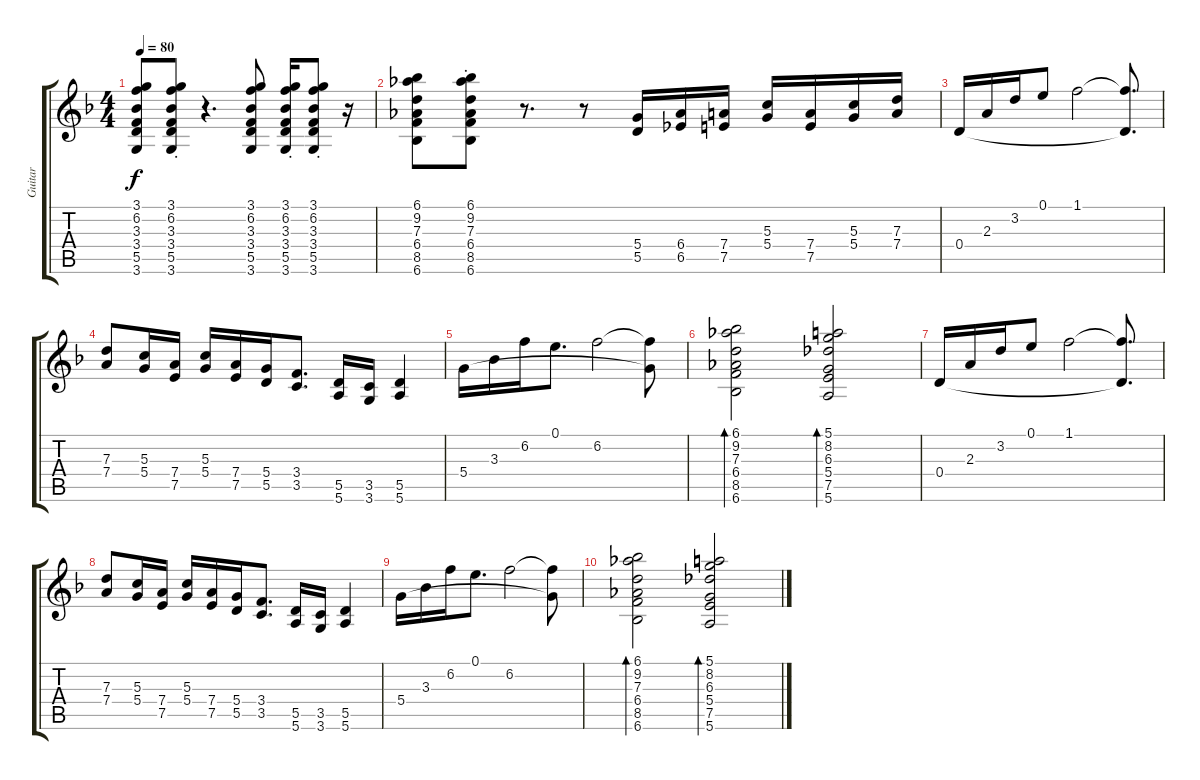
\track ("Guitar" "Guitar") {instrument electricguitarclean}
\staff {score tabs}
\tuning (E4 B3 G3 D3 A2 E2) {hide}
\ts (4 4)
\tempo 80
\clef g2
\ks dminor
(3.1 6.2 3.3 3.4 5.5 3.6).8{dy f} (3.1{st} 6.2{st} 3.3{st} 3.4{st} 5.5{st} 3.6{st}).8 r.4{d} (3.1 6.2 3.3 3.4 5.5 3.6).8 (3.1{st} 6.2{st} 3.3{st} 3.4{st} 5.5{st} 3.6{st}).16 (3.1{st} 6.2{st} 3.3{st} 3.4{st} 5.5{st} 3.6{st}).8 r.16 |
(6.1 9.2 7.3 6.4 8.5 6.6).8 (6.1{st} 9.2{st} 7.3{st} 6.4{st} 8.5{st} 6.6{st}).8 r.8{d} r.8 (5.4 5.5).16 (6.4 6.5).16 (7.4 7.5).16 (5.3 5.4).16 (7.4 7.5).16 (5.3 5.4).16 (7.3 7.4).16 |
0.4.16 2.3.16 3.2.16 0.1.8 1.1.2 (1.1{t} 0.4{t}).8{d} |
(7.3 7.4).8 (5.3 5.4).16 (7.4 7.5).16 (5.3 5.4).16 (7.4 7.5).16 (5.4 5.5).16 (3.4 3.5).8{d} (5.5 5.6).16 (3.5 3.6).16 (5.5 5.6).4 |
5.4.16 3.3.16 6.2.16 0.1.8{d} 6.2.2 (6.2{t} 5.4{t}).8 |
(6.1 9.2 7.3 6.4 8.5 6.6).2{bd 240} (5.1 8.2 6.3 5.4 7.5 5.6).2{bd 240} |
0.4.16 2.3.16 3.2.16 0.1.8 1.1.2 (1.1{t} 0.4{t}).8{d} |
(7.3 7.4).8 (5.3 5.4).16 (7.4 7.5).16 (5.3 5.4).16 (7.4 7.5).16 (5.4 5.5).16 (3.4 3.5).8{d} (5.5 5.6).16 (3.5 3.6).16 (5.5 5.6).4 |
5.4.16 3.3.16 6.2.16 0.1.8{d} 6.2.2 (6.2{t} 5.4{t}).8 |
(6.1 9.2 7.3 6.4 8.5 6.6).2{bd 240} (5.1 8.2 6.3 5.4 7.5 5.6).2{bd 240}
